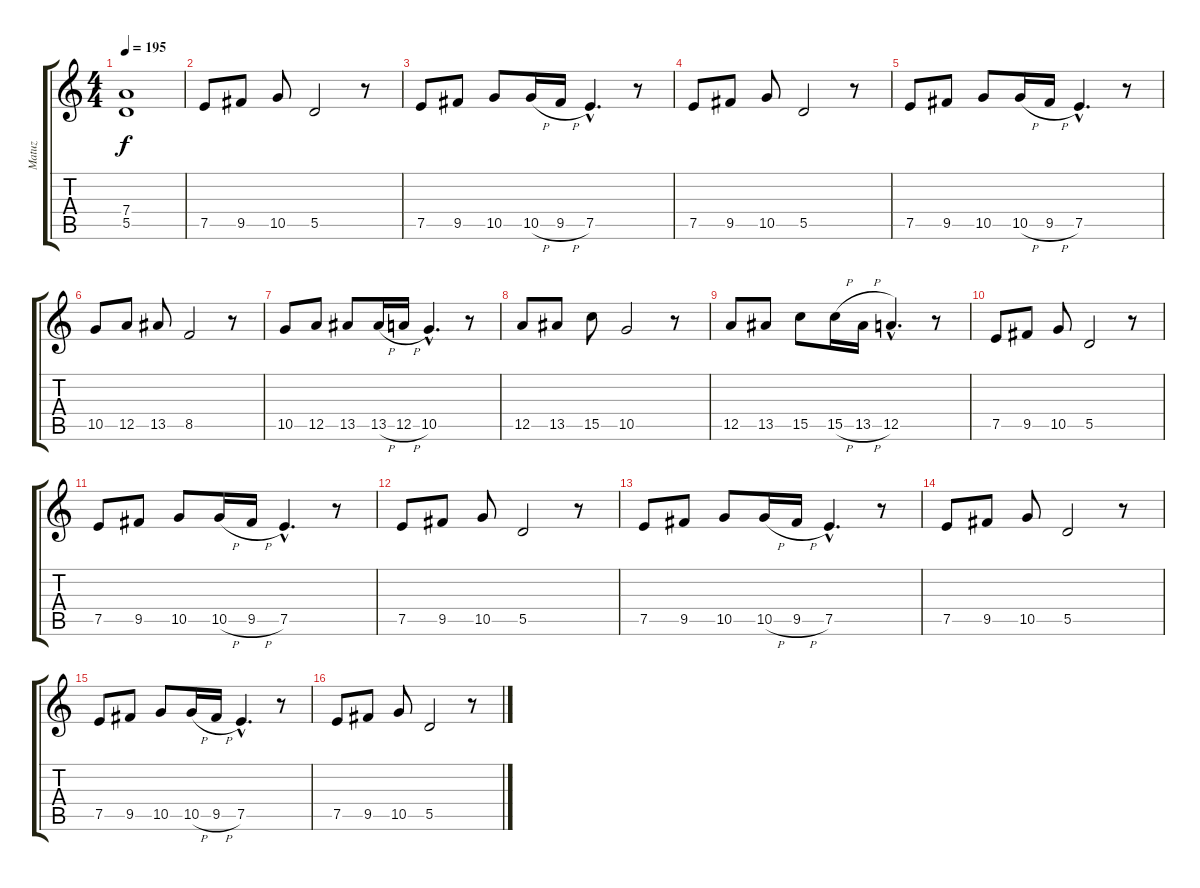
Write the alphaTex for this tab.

\track ("Matuz" "Matuz") {instrument overdrivenguitar}
\staff {score tabs}
\tuning (E4 B3 G3 D3 A2 E2) {hide}
\ts (4 4)
\tempo 195
\clef g2
\ks c
(7.4 5.5).1{dy f} |
7.5.8 9.5.8 10.5.8 5.5.2 r.8 |
7.5.8 9.5.8 10.5.8 10.5{h}.16 9.5{h}.16 7.5{hac}.4{d} r.8 |
7.5.8 9.5.8 10.5.8 5.5.2 r.8 |
7.5.8 9.5.8 10.5.8 10.5{h}.16 9.5{h}.16 7.5{hac}.4{d} r.8 |
10.5.8 12.5.8 13.5.8 8.5.2 r.8 |
10.5.8 12.5.8 13.5.8 13.5{h}.16 12.5{h}.16 10.5{hac}.4{d} r.8 |
12.5.8 13.5.8 15.5.8 10.5.2 r.8 |
12.5.8 13.5.8 15.5.8 15.5{h}.16 13.5{h}.16 12.5{hac}.4{d} r.8 |
7.5.8 9.5.8 10.5.8 5.5.2 r.8 |
7.5.8 9.5.8 10.5.8 10.5{h}.16 9.5{h}.16 7.5{hac}.4{d} r.8 |
7.5.8 9.5.8 10.5.8 5.5.2 r.8 |
7.5.8 9.5.8 10.5.8 10.5{h}.16 9.5{h}.16 7.5{hac}.4{d} r.8 |
7.5.8 9.5.8 10.5.8 5.5.2 r.8 |
7.5.8 9.5.8 10.5.8 10.5{h}.16 9.5{h}.16 7.5{hac}.4{d} r.8 |
7.5.8 9.5.8 10.5.8 5.5.2 r.8
